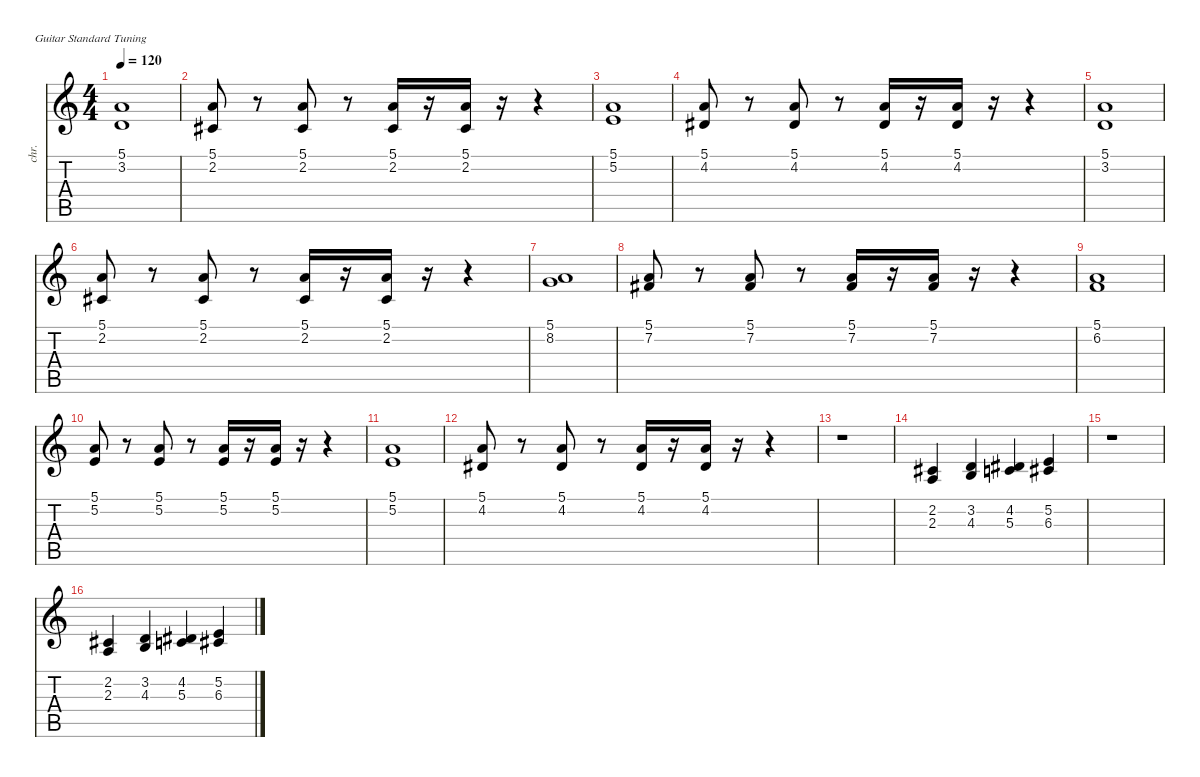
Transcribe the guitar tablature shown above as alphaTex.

\defaultSystemsLayout 4
\hideDynamics
\bracketExtendMode nobrackets
\otherSystemsTrackNameOrientation horizontal
\track ("Backing" "chr.") {instrument choiraahs}
\staff {score tabs}
\tuning (E4 B3 G3 D3 A2 E2)
\ts (4 4)
\tempo 120
\clef g2
\ks c
(5.1 3.2).1{dy f} |
(5.1 2.2{acc #}).8 r.8 (5.1 2.2{acc #}).8 r.8 (5.1 2.2{acc #}).16 r.16 (5.1 2.2{acc #}).16 r.16 r.4 |
(5.1 5.2).1 |
(5.1 4.2{acc #}).8 r.8 (5.1 4.2{acc #}).8 r.8 (5.1 4.2{acc #}).16 r.16 (5.1 4.2{acc #}).16 r.16 r.4 |
(5.1 3.2).1 |
(5.1 2.2{acc #}).8 r.8 (5.1 2.2{acc #}).8 r.8 (5.1 2.2{acc #}).16 r.16 (5.1 2.2{acc #}).16 r.16 r.4 |
(5.1 8.2).1 |
(5.1 7.2{acc #}).8 r.8 (5.1 7.2{acc #}).8 r.8 (5.1 7.2{acc #}).16 r.16 (5.1 7.2{acc #}).16 r.16 r.4 |
(5.1 6.2).1 |
(5.1 5.2).8 r.8 (5.1 5.2).8 r.8 (5.1 5.2).16 r.16 (5.1 5.2).16 r.16 r.4 |
(5.1 5.2).1 |
(5.1 4.2{acc #}).8 r.8 (5.1 4.2{acc #}).8 r.8 (5.1 4.2{acc #}).16 r.16 (5.1 4.2{acc #}).16 r.16 r.4 |
r.1 |
(2.2{acc #} 2.3).4{dy fff} (3.2 4.3).4 (4.2{acc #} 5.3).4 (5.2 6.3{acc #}).4 |
r.1 |
(2.2{acc #} 2.3).4 (3.2 4.3).4 (4.2{acc #} 5.3).4 (5.2 6.3{acc #}).4
